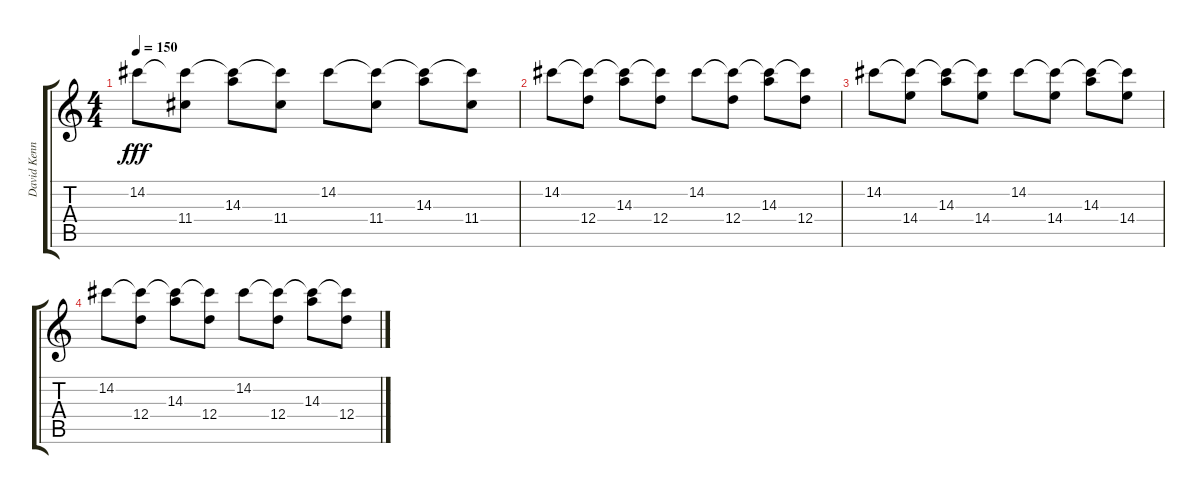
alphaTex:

\track ("David Kennedy - Clean Guitar" "David Kenn") {instrument electricguitarclean}
\staff {score tabs}
\tuning (E4 B3 G3 D3 A2 E2) {hide}
\ts (4 4)
\tempo 150
\clef g2
\ks c
14.2.8{dy fff} (14.2{t} 11.4).8 (14.2{t} 14.3).8 (14.2{t} 11.4).8 14.2.8 (14.2{t} 11.4).8 (14.2{t} 14.3).8 (14.2{t} 11.4).8 |
14.2.8 (14.2{t} 12.4).8 (14.2{t} 14.3).8 (14.2{t} 12.4).8 14.2.8 (14.2{t} 12.4).8 (14.2{t} 14.3).8 (14.2{t} 12.4).8 |
14.2.8 (14.2{t} 14.4).8 (14.2{t} 14.3).8 (14.2{t} 14.4).8 14.2.8 (14.2{t} 14.4).8 (14.2{t} 14.3).8 (14.2{t} 14.4).8 |
14.2.8 (14.2{t} 12.4).8 (14.2{t} 14.3).8 (14.2{t} 12.4).8 14.2.8 (14.2{t} 12.4).8 (14.2{t} 14.3).8 (14.2{t} 12.4).8
